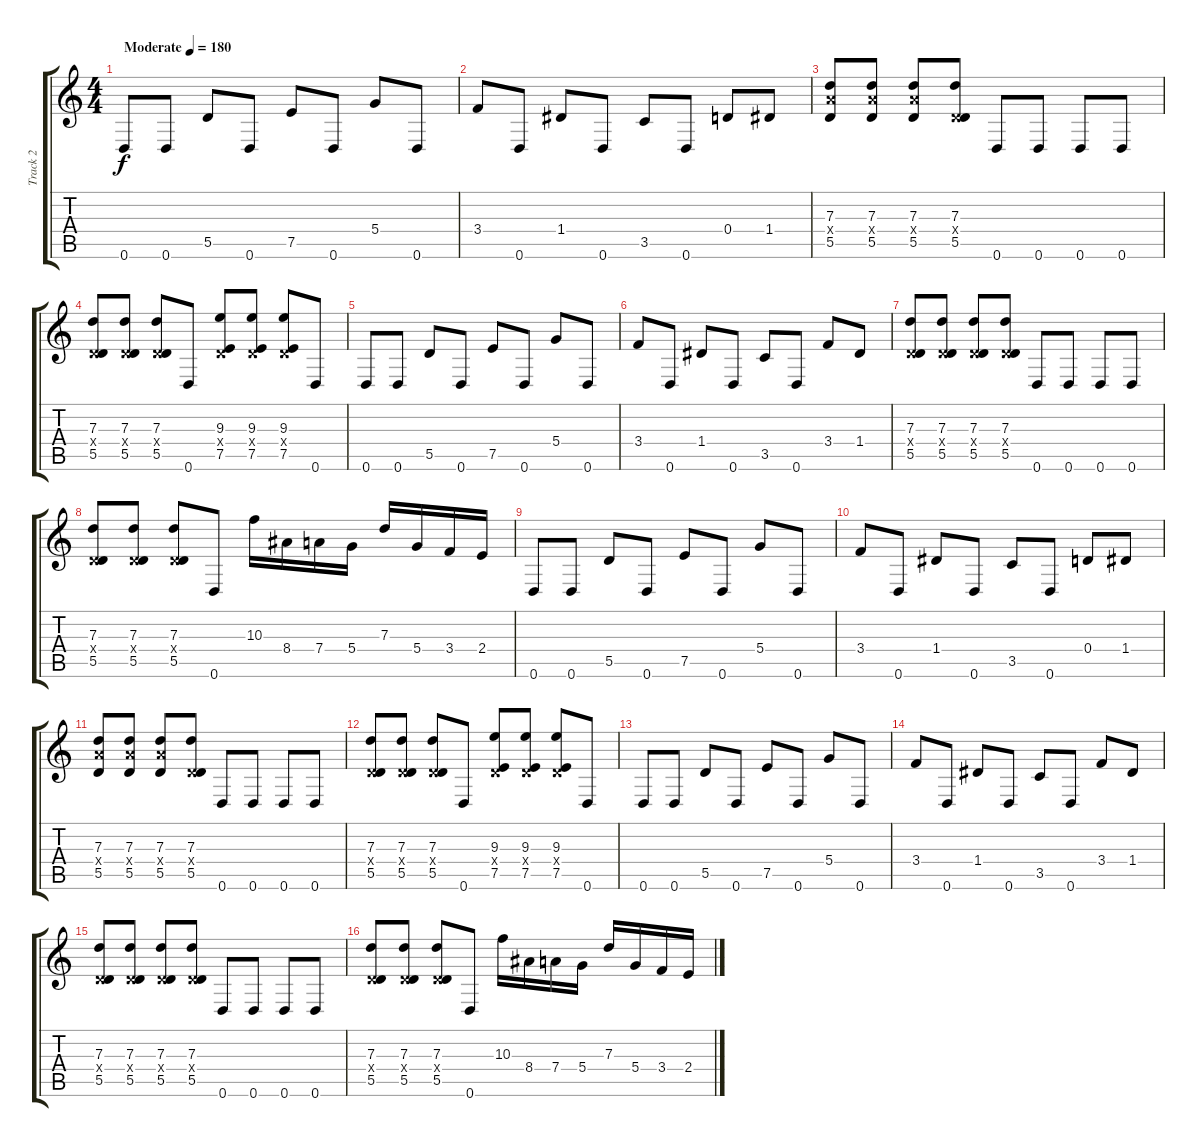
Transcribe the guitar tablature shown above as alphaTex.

\track ("Track 2" "Track 2") {instrument overdrivenguitar}
\staff {score tabs}
\tuning (E4 B3 G3 D3 A2 D2) {hide}
\ts (4 4)
\tempo (180 "Moderate")
\clef g2
\ks c
0.6.8{dy f instrument overdrivenguitar} 0.6.8 5.5.8 0.6.8 7.5.8 0.6.8 5.4.8 0.6.8 |
3.4.8 0.6.8 1.4.8 0.6.8 3.5.8 0.6.8 0.4.8 1.4.8 |
(7.3 7.4{x} 5.5).8 (7.3 7.4{x} 5.5).8 (7.3 7.4{x} 5.5).8 (7.3 0.4{x} 5.5).8 0.6.8 0.6.8 0.6.8 0.6.8 |
(7.3 0.4{x} 5.5).8 (7.3 0.4{x} 5.5).8 (7.3 0.4{x} 5.5).8 0.6.8 (9.3 0.4{x} 7.5).8 (9.3 0.4{x} 7.5).8 (9.3 0.4{x} 7.5).8 0.6.8 |
0.6.8 0.6.8 5.5.8 0.6.8 7.5.8 0.6.8 5.4.8 0.6.8 |
3.4.8 0.6.8 1.4.8 0.6.8 3.5.8 0.6.8 3.4.8 1.4.8 |
(7.3 0.4{x} 5.5).8 (7.3 0.4{x} 5.5).8 (7.3 0.4{x} 5.5).8 (7.3 0.4{x} 5.5).8 0.6.8 0.6.8 0.6.8 0.6.8 |
(7.3 0.4{x} 5.5).8 (7.3 0.4{x} 5.5).8 (7.3 0.4{x} 5.5).8 0.6.8 10.3.16 8.4.16 7.4.16 5.4.16 7.3.16 5.4.16 3.4.16 2.4.16 |
0.6.8 0.6.8 5.5.8 0.6.8 7.5.8 0.6.8 5.4.8 0.6.8 |
3.4.8 0.6.8 1.4.8 0.6.8 3.5.8 0.6.8 0.4.8 1.4.8 |
(7.3 7.4{x} 5.5).8 (7.3 7.4{x} 5.5).8 (7.3 7.4{x} 5.5).8 (7.3 0.4{x} 5.5).8 0.6.8 0.6.8 0.6.8 0.6.8 |
(7.3 0.4{x} 5.5).8 (7.3 0.4{x} 5.5).8 (7.3 0.4{x} 5.5).8 0.6.8 (9.3 0.4{x} 7.5).8 (9.3 0.4{x} 7.5).8 (9.3 0.4{x} 7.5).8 0.6.8 |
0.6.8 0.6.8 5.5.8 0.6.8 7.5.8 0.6.8 5.4.8 0.6.8 |
3.4.8 0.6.8 1.4.8 0.6.8 3.5.8 0.6.8 3.4.8 1.4.8 |
(7.3 0.4{x} 5.5).8 (7.3 0.4{x} 5.5).8 (7.3 0.4{x} 5.5).8 (7.3 0.4{x} 5.5).8 0.6.8 0.6.8 0.6.8 0.6.8 |
(7.3 0.4{x} 5.5).8 (7.3 0.4{x} 5.5).8 (7.3 0.4{x} 5.5).8 0.6.8 10.3.16 8.4.16 7.4.16 5.4.16 7.3.16 5.4.16 3.4.16 2.4.16
